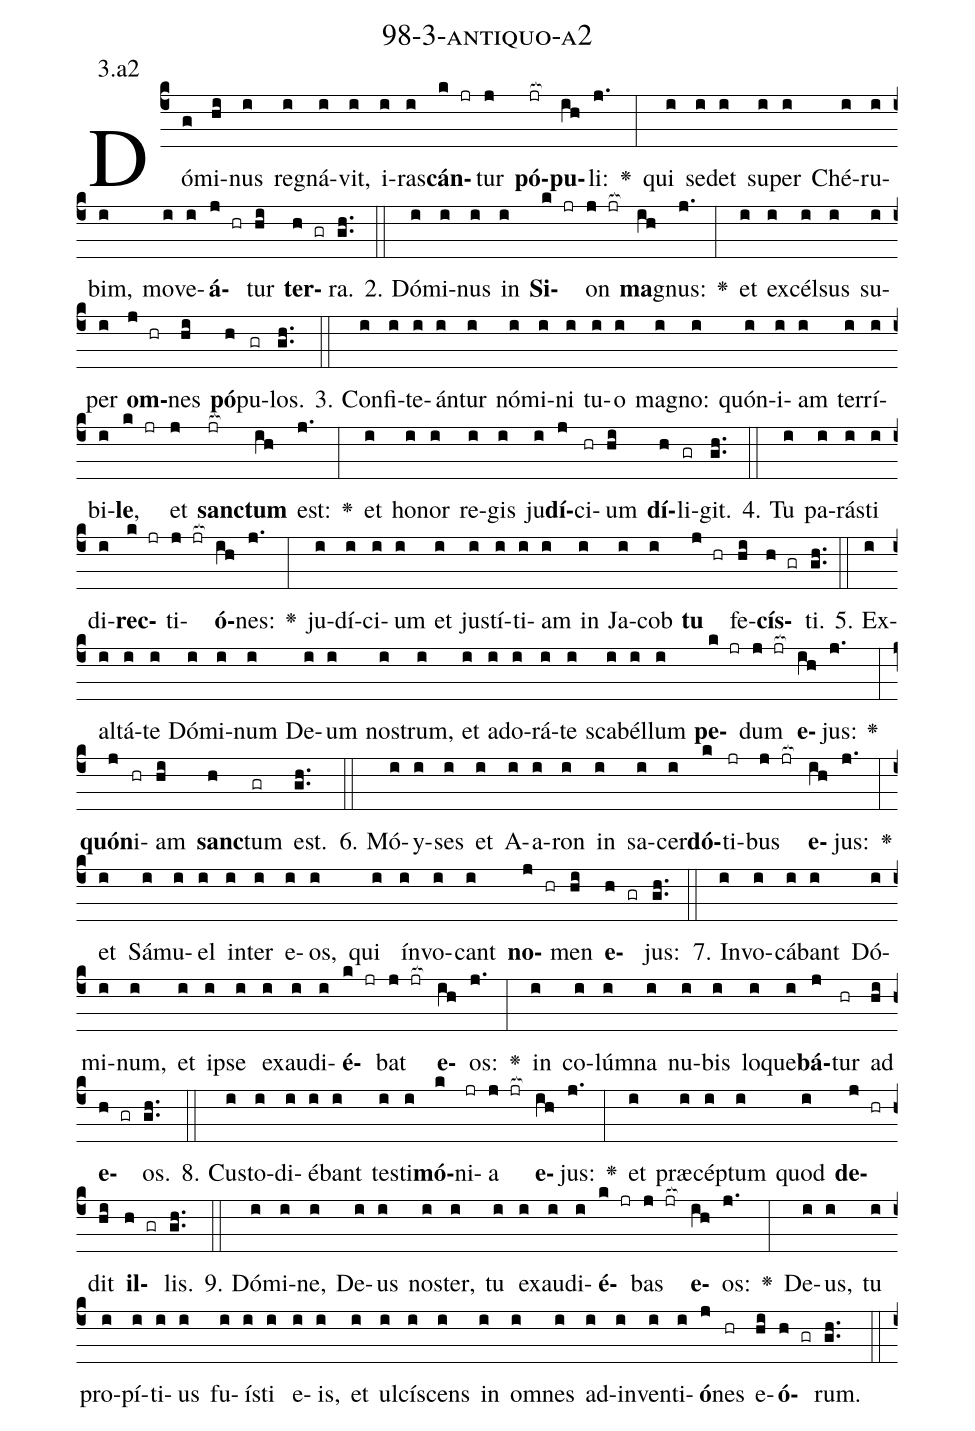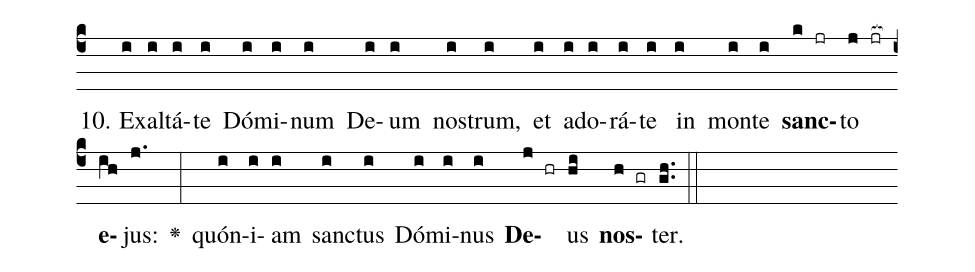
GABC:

name: 98-3-antiquo-a2;
annotation: 3.a2;
%%
(c4)Dó(g)mi(hi)nus(i) re(i)gná(i)vit,(i) i(i)ras(i)<b>cán</b>(k jr)tur(j) <b>pó</b>(jr[ocb:1{])<b>pu</b>(ih[ocb:0}])li:(j.) <v>\greheightstar</v>(:) qui(i) se(i)det(i) su(i)per(i) Ché(i)ru(i)bim,(i) mo(i)ve(i)<b>á</b>(j hr)tur(hi) <b>ter</b>(h gr)ra.(gh..) (::)
2. Dó(i)mi(i)nus(i) in(i) <b>Si</b>(k jr)on(j jr[ocb:1{]) <b>ma</b>(ih[ocb:0}])gnus:(j.) <v>\greheightstar</v>(:) et(i) ex(i)cél(i)sus(i) su(i)per(i) <b>om</b>(j hr)nes(hi) <b>pó</b>(h)pu(gr)los.(gh..) (::)
3. Con(i)fi(i)te(i)án(i)tur(i) nó(i)mi(i)ni(i) tu(i)o(i) ma(i)gno:(i) quón(i)i(i)am(i) ter(i)rí(i)bi(i)<b>le</b>,(k jr) et(j) <b>sanc</b>(jr[ocb:1{])<b>tum</b>(ih[ocb:0}]) est:(j.) <v>\greheightstar</v>(:) et(i) ho(i)nor(i) re(i)gis(i) ju(i)<b>dí</b>(j)ci(hr)um(hi) <b>dí</b>(h)li(gr)git.(gh..) (::)
4. Tu(i) pa(i)rás(i)ti(i) di(i)<b>rec</b>(k jr)ti(j jr[ocb:1{])<b>ó</b>(ih[ocb:0}])nes:(j.) <v>\greheightstar</v>(:) ju(i)dí(i)ci(i)um(i) et(i) jus(i)tí(i)ti(i)am(i) in(i) Ja(i)cob(i) <b>tu</b>(j hr) fe(hi)<b>cís</b>(h gr)ti.(gh..) (::)
5. Ex(i)al(i)tá(i)te(i) Dó(i)mi(i)num(i) De(i)um(i) nos(i)trum,(i) et(i) ad(i)o(i)rá(i)te(i) sca(i)bél(i)lum(i) <b>pe</b>(k jr)dum(j jr[ocb:1{]) <b>e</b>(ih[ocb:0}])jus:(j.) <v>\greheightstar</v>(:) <b>quón</b>(j)i(hr)am(hi) <b>sanc</b>(h)tum(gr) est.(gh..) (::)
6. Mó(i)y(i)ses(i) et(i) A(i)a(i)ron(i) in(i) sa(i)cer(i)<b>dó</b>(k)ti(jr)bus(j jr[ocb:1{]) <b>e</b>(ih[ocb:0}])jus:(j.) <v>\greheightstar</v>(:) et(i) Sá(i)mu(i)el(i) in(i)ter(i) e(i)os,(i) qui(i) ín(i)vo(i)cant(i) <b>no</b>(j hr)men(hi) <b>e</b>(h gr)jus:(gh..) (::)
7. In(i)vo(i)cá(i)bant(i) Dó(i)mi(i)num,(i) et(i) ip(i)se(i) ex(i)au(i)di(i)<b>é</b>(k jr)bat(j jr[ocb:1{]) <b>e</b>(ih[ocb:0}])os:(j.) <v>\greheightstar</v>(:) in(i) co(i)lúm(i)na(i) nu(i)bis(i) lo(i)que(i)<b>bá</b>(j)tur(hr) ad(hi) <b>e</b>(h gr)os.(gh..) (::)
8. Cus(i)to(i)di(i)é(i)bant(i) tes(i)ti(i)<b>mó</b>(k)ni(jr)a(j jr[ocb:1{]) <b>e</b>(ih[ocb:0}])jus:(j.) <v>\greheightstar</v>(:) et(i) præ(i)cép(i)tum(i) quod(i) <b>de</b>(j hr)dit(hi) <b>il</b>(h gr)lis.(gh..) (::)
9. Dó(i)mi(i)ne,(i) De(i)us(i) nos(i)ter,(i) tu(i) ex(i)au(i)di(i)<b>é</b>(k jr)bas(j jr[ocb:1{]) <b>e</b>(ih[ocb:0}])os:(j.) <v>\greheightstar</v>(:) De(i)us,(i) tu(i) pro(i)pí(i)ti(i)us(i) fu(i)ís(i)ti(i) e(i)is,(i) et(i) ul(i)cí(i)scens(i) in(i) om(i)nes(i) ad(i)in(i)ven(i)ti(i)<b>ó</b>(j)nes(hr) e(hi)<b>ó</b>(h gr)rum.(gh..) (::)
10. Ex(i)al(i)tá(i)te(i) Dó(i)mi(i)num(i) De(i)um(i) nos(i)trum,(i) et(i) ad(i)o(i)rá(i)te(i) in(i) mon(i)te(i) <b>sanc</b>(k jr)to(j jr[ocb:1{]) <b>e</b>(ih[ocb:0}])jus:(j.) <v>\greheightstar</v>(:) quón(i)i(i)am(i) sanc(i)tus(i) Dó(i)mi(i)nus(i) <b>De</b>(j hr)us(hi) <b>nos</b>(h gr)ter.(gh..) (::)
